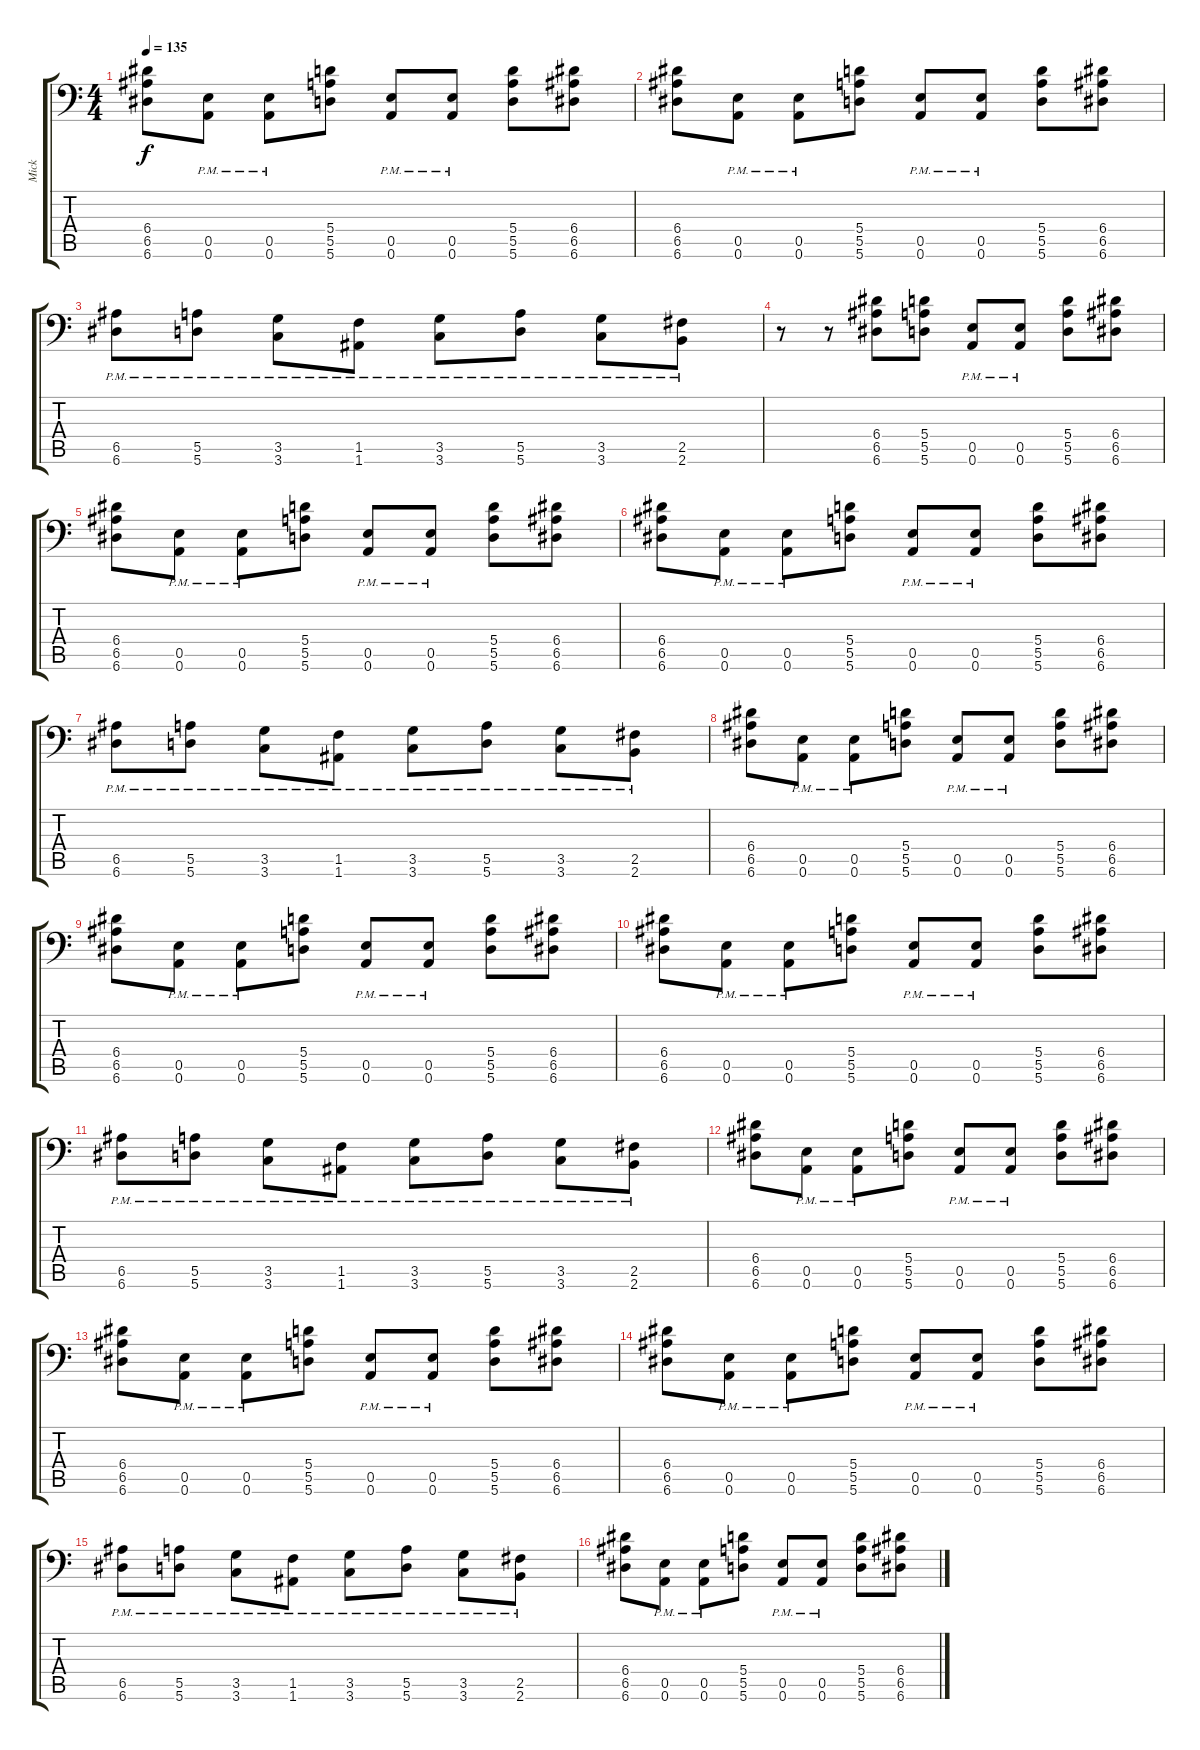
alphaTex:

\track ("Mick" "Mick") {instrument distortionguitar}
\staff {score tabs}
\tuning (B3 Gb3 D3 A2 E2 A1) {hide}
\ts (4 4)
\tempo 135
\clef f4
\ks c
(6.4 6.5 6.6).8{dy f} (0.5{pm} 0.6{pm}).8 (0.5{pm} 0.6{pm}).8 (5.4 5.5 5.6).8 (0.5{pm} 0.6{pm}).8 (0.5{pm} 0.6{pm}).8 (5.4 5.5 5.6).8 (6.4 6.5 6.6).8 |
(6.4 6.5 6.6).8 (0.5{pm} 0.6{pm}).8 (0.5{pm} 0.6{pm}).8 (5.4 5.5 5.6).8 (0.5{pm} 0.6{pm}).8 (0.5{pm} 0.6{pm}).8 (5.4 5.5 5.6).8 (6.4 6.5 6.6).8 |
(6.5{pm} 6.6{pm}).8 (5.5{pm} 5.6{pm}).8 (3.5{pm} 3.6{pm}).8 (1.5{pm} 1.6{pm}).8 (3.5{pm} 3.6{pm}).8 (5.5{pm} 5.6{pm}).8 (3.5{pm} 3.6{pm}).8 (2.5{pm} 2.6{pm}).8 |
r.8 r.8 (6.4 6.5 6.6).8 (5.4 5.5 5.6).8 (0.5{pm} 0.6{pm}).8 (0.5{pm} 0.6{pm}).8 (5.4 5.5 5.6).8 (6.4 6.5 6.6).8 |
(6.4 6.5 6.6).8 (0.5{pm} 0.6{pm}).8 (0.5{pm} 0.6{pm}).8 (5.4 5.5 5.6).8 (0.5{pm} 0.6{pm}).8 (0.5{pm} 0.6{pm}).8 (5.4 5.5 5.6).8 (6.4 6.5 6.6).8 |
(6.4 6.5 6.6).8 (0.5{pm} 0.6{pm}).8 (0.5{pm} 0.6{pm}).8 (5.4 5.5 5.6).8 (0.5{pm} 0.6{pm}).8 (0.5{pm} 0.6{pm}).8 (5.4 5.5 5.6).8 (6.4 6.5 6.6).8 |
(6.5{pm} 6.6{pm}).8 (5.5{pm} 5.6{pm}).8 (3.5{pm} 3.6{pm}).8 (1.5{pm} 1.6{pm}).8 (3.5{pm} 3.6{pm}).8 (5.5{pm} 5.6{pm}).8 (3.5{pm} 3.6{pm}).8 (2.5{pm} 2.6{pm}).8 |
(6.4 6.5 6.6).8 (0.5{pm} 0.6{pm}).8 (0.5{pm} 0.6{pm}).8 (5.4 5.5 5.6).8 (0.5{pm} 0.6{pm}).8 (0.5{pm} 0.6{pm}).8 (5.4 5.5 5.6).8 (6.4 6.5 6.6).8 |
(6.4 6.5 6.6).8 (0.5{pm} 0.6{pm}).8 (0.5{pm} 0.6{pm}).8 (5.4 5.5 5.6).8 (0.5{pm} 0.6{pm}).8 (0.5{pm} 0.6{pm}).8 (5.4 5.5 5.6).8 (6.4 6.5 6.6).8 |
(6.4 6.5 6.6).8 (0.5{pm} 0.6{pm}).8 (0.5{pm} 0.6{pm}).8 (5.4 5.5 5.6).8 (0.5{pm} 0.6{pm}).8 (0.5{pm} 0.6{pm}).8 (5.4 5.5 5.6).8 (6.4 6.5 6.6).8 |
(6.5{pm} 6.6{pm}).8 (5.5{pm} 5.6{pm}).8 (3.5{pm} 3.6{pm}).8 (1.5{pm} 1.6{pm}).8 (3.5{pm} 3.6{pm}).8 (5.5{pm} 5.6{pm}).8 (3.5{pm} 3.6{pm}).8 (2.5{pm} 2.6{pm}).8 |
(6.4 6.5 6.6).8 (0.5{pm} 0.6{pm}).8 (0.5{pm} 0.6{pm}).8 (5.4 5.5 5.6).8 (0.5{pm} 0.6{pm}).8 (0.5{pm} 0.6{pm}).8 (5.4 5.5 5.6).8 (6.4 6.5 6.6).8 |
(6.4 6.5 6.6).8 (0.5{pm} 0.6{pm}).8 (0.5{pm} 0.6{pm}).8 (5.4 5.5 5.6).8 (0.5{pm} 0.6{pm}).8 (0.5{pm} 0.6{pm}).8 (5.4 5.5 5.6).8 (6.4 6.5 6.6).8 |
(6.4 6.5 6.6).8 (0.5{pm} 0.6{pm}).8 (0.5{pm} 0.6{pm}).8 (5.4 5.5 5.6).8 (0.5{pm} 0.6{pm}).8 (0.5{pm} 0.6{pm}).8 (5.4 5.5 5.6).8 (6.4 6.5 6.6).8 |
(6.5{pm} 6.6{pm}).8 (5.5{pm} 5.6{pm}).8 (3.5{pm} 3.6{pm}).8 (1.5{pm} 1.6{pm}).8 (3.5{pm} 3.6{pm}).8 (5.5{pm} 5.6{pm}).8 (3.5{pm} 3.6{pm}).8 (2.5{pm} 2.6{pm}).8 |
(6.4 6.5 6.6).8 (0.5{pm} 0.6{pm}).8 (0.5{pm} 0.6{pm}).8 (5.4 5.5 5.6).8 (0.5{pm} 0.6{pm}).8 (0.5{pm} 0.6{pm}).8 (5.4 5.5 5.6).8 (6.4 6.5 6.6).8
